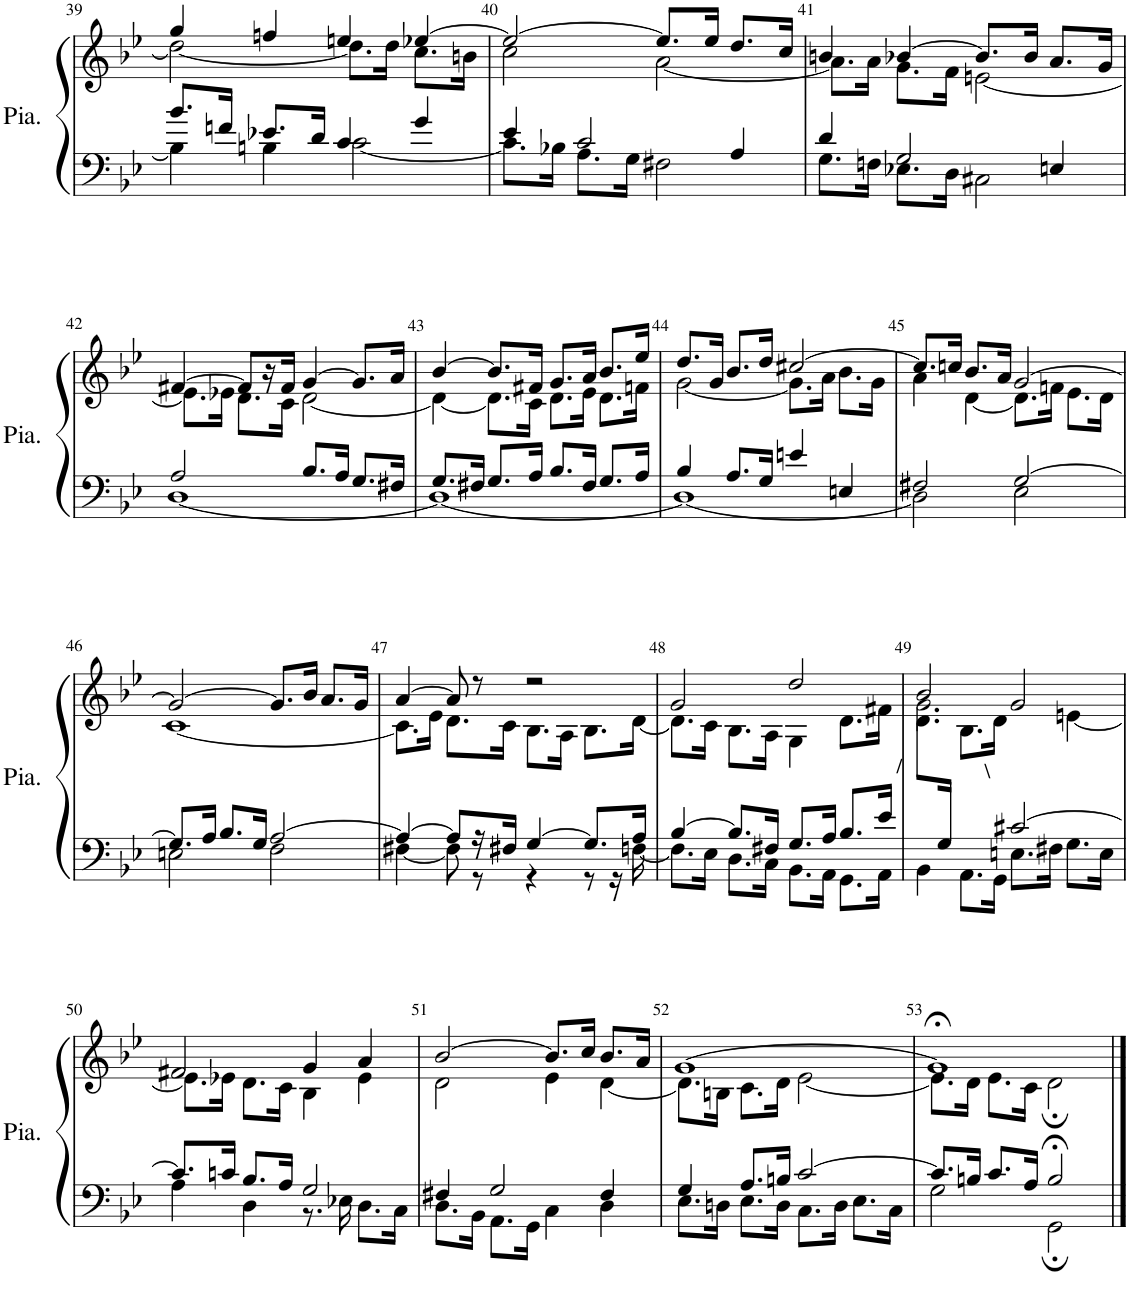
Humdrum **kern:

**kern	**kern
*part1	*part1
*staff2	*staff1
*I"Piano	*
*I'Pia.	*
!!LO:PB:g=z
*clefF4	*clefG2
*k[b-e-]	*k[b-e-]
*M4/4	*M4/4
*met(c)	*met(c)
=39	=39
*^	*^
8.b-/L	4B\]	4gg/	2dd\_
16fn/Jk	.	.	.
8.e-X/L	4Bn\	4ffn/	.
16d/Jk	.	.	.
4c/	[2c\	4een/	8.dd\L]
.	.	.	16dd\Jk
4g/	.	[4ee-X/	8.cc\L
.	.	.	16bn\Jk
=40	=40	=40	=40
4e-/	8.c\L]	2ee-/_	2cc\
.	16B-X\Jk	.	.
2c/	8.A\L	.	.
.	16G\Jk	.	.
.	2F#X\	8.ee-/L]	[2a\
.	.	16ee-/Jk	.
4A/	.	8.dd/L	.
.	.	16cc/Jk	.
=41	=41	=41	=41
4d/	8.G\L	4bn/	8.a\L]
.	16Fn\Jk	.	16a\Jk
2G/	8.E-X\L	[4b-X/	8.g\L
.	16D\Jk	.	16f\Jk
.	2C#X\	8.b-/L]	[2en\
.	.	16b-/Jk	.
4En/	.	8.a/L	.
.	.	16g/Jk	.
!!LO:LB:g=z	!!
=42	=42	=42	=42
2A/	[1D	[4f#X/	8.e\L]
.	.	.	16e-X\Jk
.	.	8f#/L]	8.d\L
.	.	16r	.
.	.	16f#/JJ	16c\Jk
8.B-/L	.	[4g/	[2d\
16A/Jk	.	.	.
8.G/L	.	8.g/L]	.
16F#X/Jk	.	16a/Jk	.
=43	=43	=43	=43
8.G/L	1D_	[4b-/	4d\_
16F#X/Jk	.	.	.
8.G/L	.	8.b-/L]	8.d\L]
16A/Jk	.	16f#X/Jk	16c\Jk
8.B-/L	.	8.g/L	8.d\L
16F#/Jk	.	16a/Jk	16e-\Jk
8.G/L	.	8.b-/L	8.d\L
16A/Jk	.	16ee-/Jk	16fn\Jk
=44	=44	=44	=44
4B-/	1D_	8.dd/L	[2g\
.	.	16g/Jk	.
8.A/L	.	8.b-/L	.
16G/Jk	.	16dd/Jk	.
4en/	.	[2cc#X/	8.g\L]
.	.	.	16a\Jk
4En/	.	.	8.b-\L
.	.	.	16g\Jk
=45	=45	=45	=45
2F#X/	2D\]	8.cc#/L]	4a\
.	.	16ccn/Jk	.
.	.	8.b-/L	[4d\
.	.	16a/Jk	.
[2G/	2E-\	[2g/	8.d\L]
.	.	.	16fn\Jk
.	.	.	8.e-\L
.	.	.	16d\Jk
!!LO:LB:g=z	!!
=46	=46	=46	=46
8.G/L]	2En\	2g/_	[1c
16A/Jk	.	.	.
8.B-/L	.	.	.
16G/Jk	.	.	.
[2A/	2F\	8.g/L]	.
.	.	16b-/Jk	.
.	.	8.a/L	.
.	.	16g/Jk	.
=47	=47	=47	=47
4A/_	[4F#X\	[4a/	8.c\L]
.	.	.	16e-\Jk
8A/L]	8F#\]	8a/]	8.d\L
16r	8r	8r	.
16F#X/JJ	.	.	16c\Jk
[4G/	4r	2r	8.B-\L
.	.	.	16A\Jk
8.G/L]	8r	.	8.B-\L
.	16r	.	.
16A/Jk	[16Fn\	.	[16d\Jk
=48	=48	=48	=48
[4B-/	8.F\L]	2g/	8.d\L]
.	16E-\Jk	.	16c\Jk
8.B-/L]	8.D\L	.	8.B-\L
16F#X/Jk	16C\Jk	.	16A\Jk
8.G/L	8.BB-\L	2dd/	4G\
16A/Jk	16AA\Jk	.	.
8.B-/L	8.GG\L	.	8.d\L
!LO:TX:a:t=/	!	!	!
16e-/Jk	16AA\Jk	.	16f#X\Jk
=49	=49	=49	=49
*	*	*	*^
8.ryy	4BB-\	2b-/	2.g\	8.d\L
16G/Jk	.	.	.	16ryy
4ryy	8.AA\L	.	.	8.B-\L
.	16GG\Jk	.	.	16d\Jk
!LO:TX:a:t=\	!	!	!	!
[2c#X/	8.En\L	2g/	.	2ryy
.	16F#X\Jk	.	.	.
.	8.G\L	.	[4en\	.
.	16E\Jk	.	.	.
*	*	*	*v	*v
!!LO:LB:g=z
=50	=50	=50	=50
8.c#/L]	4A\	2f#X/	8.e\L]
16cn/Jk	.	.	16e-X\Jk
8.B-/L	4D\	.	8.d\L
16A/Jk	.	.	16c\Jk
2G/	8.r	4g/	4B-\
.	16E-X\	.	.
.	8.D\L	4a/	4e-\
.	16C\Jk	.	.
=51	=51	=51	=51
4F#X/	8.D\L	[2b-/	2d\
.	16BB-\Jk	.	.
2G/	8.AA\L	.	.
.	16GG\Jk	.	.
.	4C\	8.b-/L]	4e-\
.	.	16cc/Jk	.
4F#/	4D\	8.b-/L	[4d\
.	.	16a/Jk	.
=52	=52	=52	=52
4G/	8.E-\L	[1g	8.d\L]
.	16Dn\Jk	.	16Bn\Jk
8.A/L	8.E-\L	.	8.c\L
16Bn/Jk	16D\Jk	.	16d\Jk
[2c/	8.C\L	.	[2e-\
.	16D\Jk	.	.
.	8.E-\L	.	.
.	16C\Jk	.	.
=53	=53	=53	=53
8.c/L]	2G\	1g;<]	8.e-\L]
16Bn/Jk	.	.	16d\Jk
8.c/L	.	.	8.e-\L
16A/Jk	.	.	16c\Jk
2B;</	2GG;\	.	2d;\
*v	*v	*	*
*	*v	*v
==	==
*-	*-
